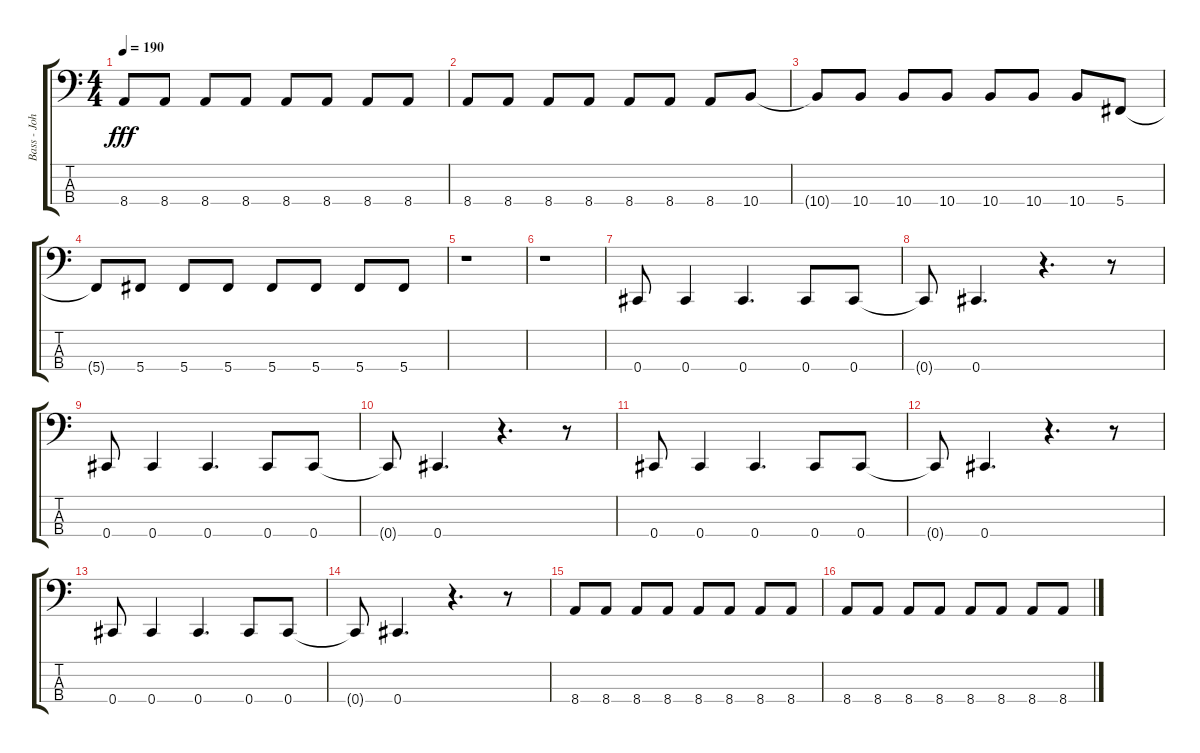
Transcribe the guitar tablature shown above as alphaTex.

\track ("Bass - John Halgado" "Bass - Joh") {instrument electricbasspick}
\staff {score tabs}
\tuning (Gb2 Db2 Ab1 Db1) {hide}
\ts (4 4)
\tempo 190
\clef f4
\ks c
8.4{t}.8{dy fff} 8.4.8 8.4.8 8.4.8 8.4.8 8.4.8 8.4.8 8.4.8 |
8.4.8 8.4.8 8.4.8 8.4.8 8.4.8 8.4.8 8.4.8 10.4.8 |
10.4{t}.8 10.4.8 10.4.8 10.4.8 10.4.8 10.4.8 10.4.8 5.4.8 |
5.4{t}.8 5.4.8 5.4.8 5.4.8 5.4.8 5.4.8 5.4.8 5.4.8 |
r.1 |
r.1 |
0.4.8 0.4.4 0.4.4{d} 0.4.8 0.4.8 |
0.4{t}.8 0.4.4{d} r.4{d} r.8 |
0.4.8 0.4.4 0.4.4{d} 0.4.8 0.4.8 |
0.4{t}.8 0.4.4{d} r.4{d} r.8 |
0.4.8 0.4.4 0.4.4{d} 0.4.8 0.4.8 |
0.4{t}.8 0.4.4{d} r.4{d} r.8 |
0.4.8 0.4.4 0.4.4{d} 0.4.8 0.4.8 |
0.4{t}.8 0.4.4{d} r.4{d} r.8 |
8.4.8 8.4.8 8.4.8 8.4.8 8.4.8 8.4.8 8.4.8 8.4.8 |
8.4.8 8.4.8 8.4.8 8.4.8 8.4.8 8.4.8 8.4.8 8.4.8
